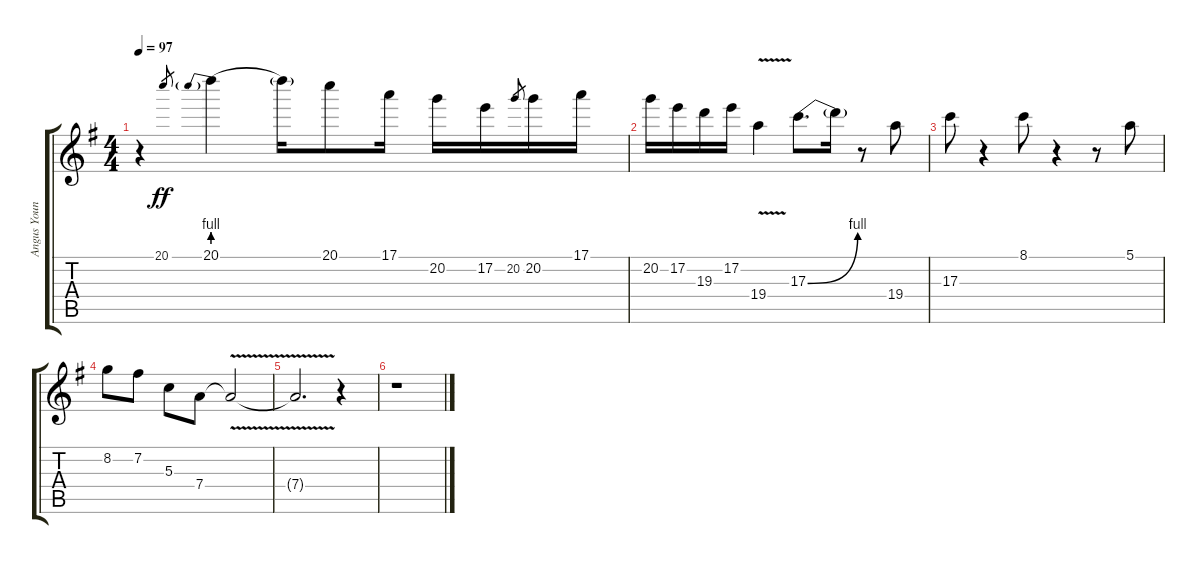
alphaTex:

\track ("Angus Young - Lead" "Angus Youn") {instrument distortionguitar}
\staff {score tabs}
\tuning (E4 B3 G3 D3 A2 E2) {hide}
\ts (4 4)
\tempo 97
\clef g2
\ks g
r.4{dy ff} 20.1.8{gr} 20.1{be (prebend 0 4 60 4)}.4 20.1{t}.16 20.1.8 17.1.16 20.2.16 17.2.16 20.2.8{gr} 20.2.16 17.1.16 |
20.2.16 17.2.16 19.3.16 17.2.16 19.4{v}.4 17.3{be (bend 0 0 60 4)}.8{d} 17.3{t}.16 r.8 19.4.8 |
17.3.8 r.4 8.1.8 r.4 r.8 5.1.8 |
8.2.8 7.2.8 5.3.8 7.4.8 7.4{v t}.2 |
7.4{v t}.2{d} r.4 |
r.1
